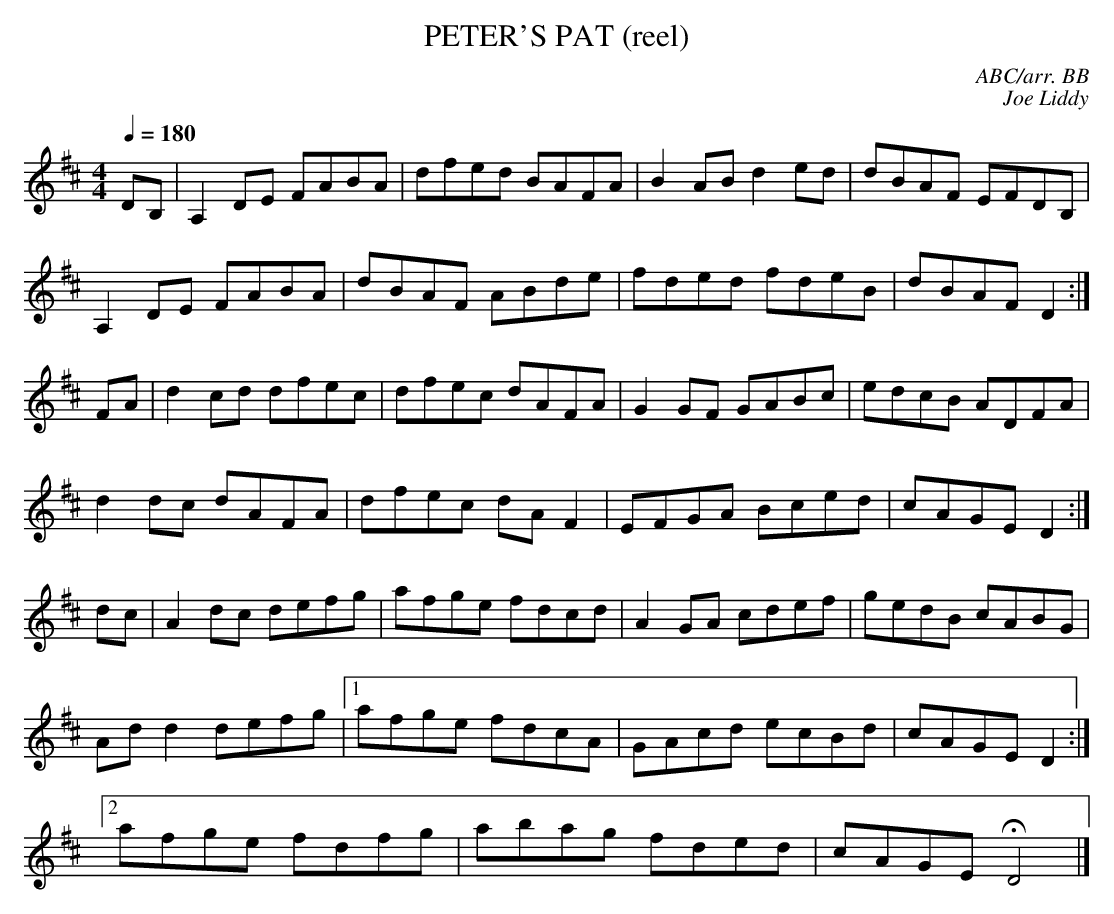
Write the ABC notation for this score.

X:1
T:PETER'S PAT (reel)
C:ABC/arr. BB
C:Joe Liddy
Q:1/4=180
M:4/4
L:1/8
K:D
DB,|A,2DE FABA|dfed BAFA|B2AB d2ed|dBAF EFDB, |
A,2DE FABA|dBAF ABde|fded fdeB|dBAF D2 :|
FA|d2cd dfec|dfec dAFA|G2GF GABc|edcB ADFA |
d2dc dAFA|dfec dAF2|EFGA Bced|cAGE D2 :|
dc|A2dc defg|afge fdcd|A2GA cdef|gedB cABG |
Add2 defg |1 afge fdcA|GAcd ecBd|cAGE D2 :|
[2 afge fdfg|abag fded|cAGE HD4 |]
